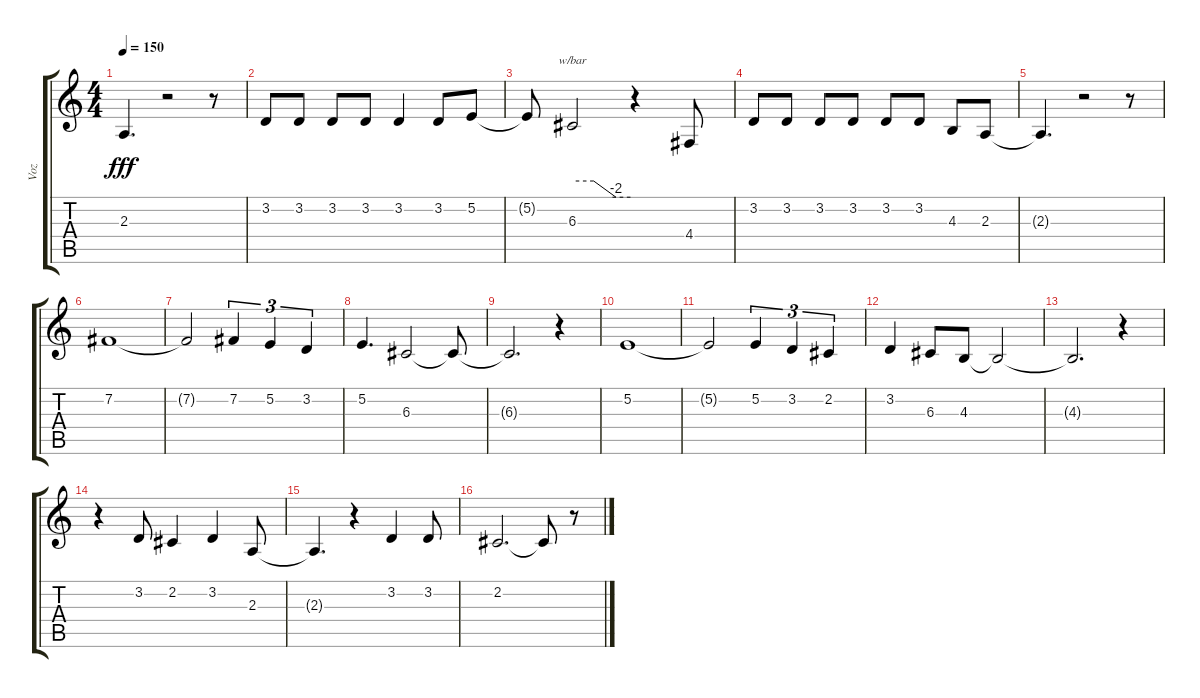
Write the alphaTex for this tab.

\track ("Voz" "Voz") {instrument oboe}
\staff {score tabs}
\tuning (E4 B3 G3 D3 A2 E2) {hide}
\ts (4 4)
\tempo 150
\clef g2
\ks c
2.3{t}.4{d dy fff} r.2 r.8 |
3.2.8 3.2.8 3.2.8 3.2.8 3.2.4 3.2.8 5.2.8 |
5.2{t}.8 6.3.2{tbe (custom default 0 0 22 0 45 -8 60 -8)} r.4 4.4.8 |
3.2.8 3.2.8 3.2.8 3.2.8 3.2.8 3.2.8 4.3.8 2.3.8 |
2.3{t}.4{d} r.2 r.8 |
7.2.1 |
7.2{t}.2 7.2.4{tu (3 2)} 5.2.4{tu (3 2)} 3.2.4{tu (3 2)} |
5.2.4{d} 6.3.2 6.3{t}.8 |
6.3{t}.2{d} r.4 |
5.2.1 |
5.2{t}.2 5.2.4{tu (3 2)} 3.2.4{tu (3 2)} 2.2.4{tu (3 2)} |
3.2.4 6.3.8 4.3.8 4.3{t}.2 |
4.3{t}.2{d} r.4 |
r.4 3.2.8 2.2.4 3.2.4 2.3.8 |
2.3{t}.4{d} r.4 3.2.4 3.2.8 |
2.2.2{d} 2.2{t}.8 r.8
